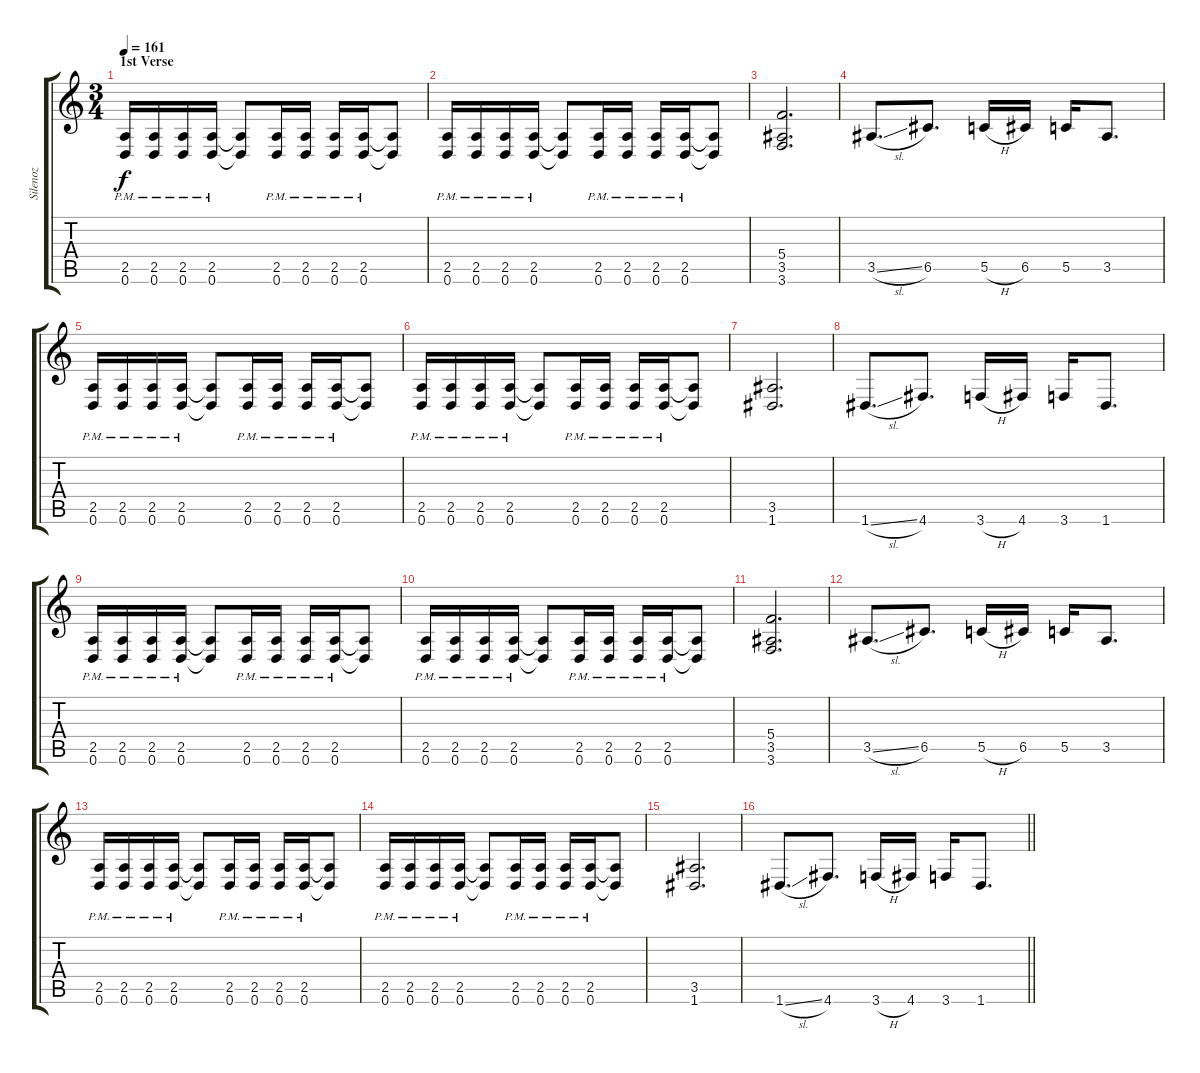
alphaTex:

\track ("Silenoz" "Silenoz") {instrument distortionguitar}
\staff {score tabs}
\tuning (D4 A3 F3 C3 G2 D2) {hide}
\ts (3 4)
\section ("" "1st Verse")
\tempo 161
\clef g2
\ks c
(2.5{pm} 0.6{pm}).16{dy f} (2.5{pm} 0.6{pm}).16 (2.5{pm} 0.6{pm}).16 (2.5{pm} 0.6{pm}).16 (2.5{t} 0.6{t}).8 (2.5{pm} 0.6{pm}).16 (2.5{pm} 0.6{pm}).16 (2.5{pm} 0.6{pm}).16 (2.5{pm} 0.6{pm}).16 (2.5{t} 0.6{t}).8 |
(2.5{pm} 0.6{pm}).16 (2.5{pm} 0.6{pm}).16 (2.5{pm} 0.6{pm}).16 (2.5{pm} 0.6{pm}).16 (2.5{t} 0.6{t}).8 (2.5{pm} 0.6{pm}).16 (2.5{pm} 0.6{pm}).16 (2.5{pm} 0.6{pm}).16 (2.5{pm} 0.6{pm}).16 (2.5{t} 0.6{t}).8 |
(5.4 3.5 3.6).2{d} |
3.5{sl}.8{d} 6.5.8{d} 5.5{h}.16 6.5.16 5.5.16 3.5.8{d} |
(2.5{pm} 0.6{pm}).16 (2.5{pm} 0.6{pm}).16 (2.5{pm} 0.6{pm}).16 (2.5{pm} 0.6{pm}).16 (2.5{t} 0.6{t}).8 (2.5{pm} 0.6{pm}).16 (2.5{pm} 0.6{pm}).16 (2.5{pm} 0.6{pm}).16 (2.5{pm} 0.6{pm}).16 (2.5{t} 0.6{t}).8 |
(2.5{pm} 0.6{pm}).16 (2.5{pm} 0.6{pm}).16 (2.5{pm} 0.6{pm}).16 (2.5{pm} 0.6{pm}).16 (2.5{t} 0.6{t}).8 (2.5{pm} 0.6{pm}).16 (2.5{pm} 0.6{pm}).16 (2.5{pm} 0.6{pm}).16 (2.5{pm} 0.6{pm}).16 (2.5{t} 0.6{t}).8 |
(3.5 1.6).2{d} |
1.6{sl}.8{d} 4.6.8{d} 3.6{h}.16 4.6.16 3.6.16 1.6.8{d} |
(2.5{pm} 0.6{pm}).16 (2.5{pm} 0.6{pm}).16 (2.5{pm} 0.6{pm}).16 (2.5{pm} 0.6{pm}).16 (2.5{t} 0.6{t}).8 (2.5{pm} 0.6{pm}).16 (2.5{pm} 0.6{pm}).16 (2.5{pm} 0.6{pm}).16 (2.5{pm} 0.6{pm}).16 (2.5{t} 0.6{t}).8 |
(2.5{pm} 0.6{pm}).16 (2.5{pm} 0.6{pm}).16 (2.5{pm} 0.6{pm}).16 (2.5{pm} 0.6{pm}).16 (2.5{t} 0.6{t}).8 (2.5{pm} 0.6{pm}).16 (2.5{pm} 0.6{pm}).16 (2.5{pm} 0.6{pm}).16 (2.5{pm} 0.6{pm}).16 (2.5{t} 0.6{t}).8 |
(5.4 3.5 3.6).2{d} |
3.5{sl}.8{d} 6.5.8{d} 5.5{h}.16 6.5.16 5.5.16 3.5.8{d} |
(2.5{pm} 0.6{pm}).16 (2.5{pm} 0.6{pm}).16 (2.5{pm} 0.6{pm}).16 (2.5{pm} 0.6{pm}).16 (2.5{t} 0.6{t}).8 (2.5{pm} 0.6{pm}).16 (2.5{pm} 0.6{pm}).16 (2.5{pm} 0.6{pm}).16 (2.5{pm} 0.6{pm}).16 (2.5{t} 0.6{t}).8 |
(2.5{pm} 0.6{pm}).16 (2.5{pm} 0.6{pm}).16 (2.5{pm} 0.6{pm}).16 (2.5{pm} 0.6{pm}).16 (2.5{t} 0.6{t}).8 (2.5{pm} 0.6{pm}).16 (2.5{pm} 0.6{pm}).16 (2.5{pm} 0.6{pm}).16 (2.5{pm} 0.6{pm}).16 (2.5{t} 0.6{t}).8 |
(3.5 1.6).2{d} |
\barLineRight lightlight
1.6{sl}.8{d} 4.6.8{d} 3.6{h}.16 4.6.16 3.6.16 1.6.8{d}
